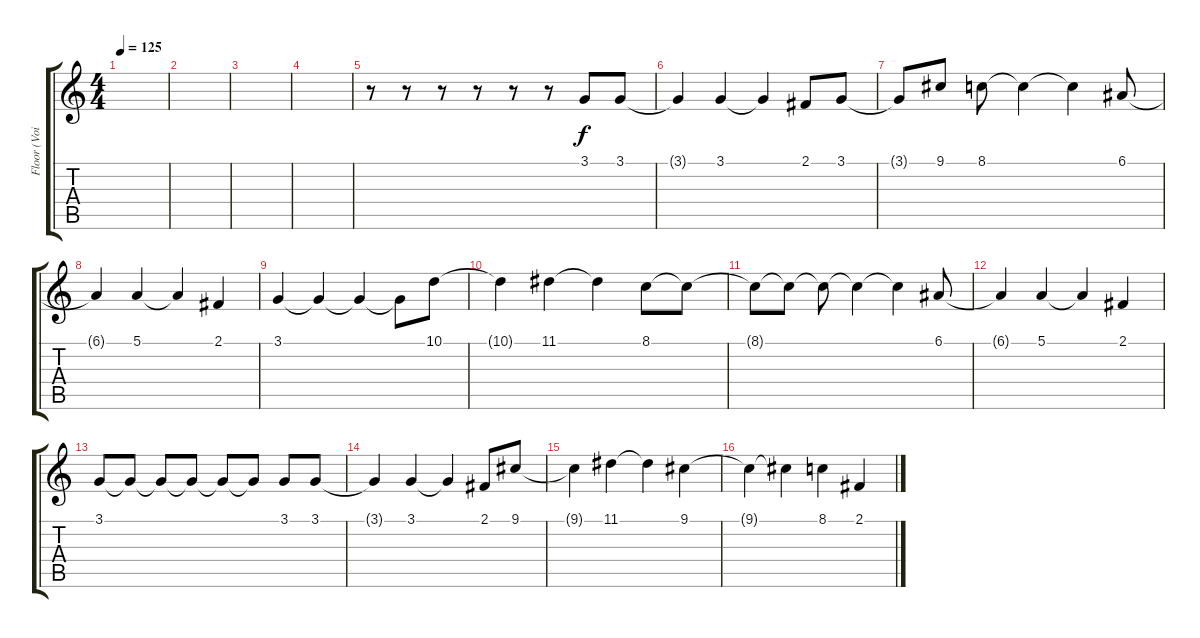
\track ("Floor (Voice)" "Floor (Voi") {instrument lead2sawtooth}
\staff {score tabs}
\tuning (E4 B3 G3 D3 A2 E2) {hide}
\ts (4 4)
\tempo 125
\clef g2
\ks c
|
|
|
|
r.8 r.8 r.8 r.8 r.8 r.8 3.1.8 3.1.8 |
3.1{t}.4 3.1.4 3.1{t}.4 2.1.8 3.1.8 |
3.1{t}.8 9.1.8 8.1.8 8.1{t}.4 8.1{t}.4 6.1.8 |
6.1{t}.4 5.1.4 5.1{t}.4 2.1.4 |
3.1.4 3.1{t}.4 3.1{t}.4 3.1{t}.8 10.1.8 |
10.1{t}.4 11.1.4 11.1{t}.4 8.1.8 8.1{t}.8 |
8.1{t}.8 8.1{t}.8 8.1{t}.8 8.1{t}.4 8.1{t}.4 6.1.8 |
6.1{t}.4 5.1.4 5.1{t}.4 2.1.4 |
3.1.8 3.1{t}.8 3.1{t}.8 3.1{t}.8 3.1{t}.8 3.1{t}.8 3.1.8 3.1.8 |
3.1{t}.4 3.1.4 3.1{t}.4 2.1.8 9.1.8 |
9.1{t}.4 11.1.4 11.1{t}.4 9.1.4 |
9.1{t}.4 9.1{t}.4 8.1.4 2.1.4
